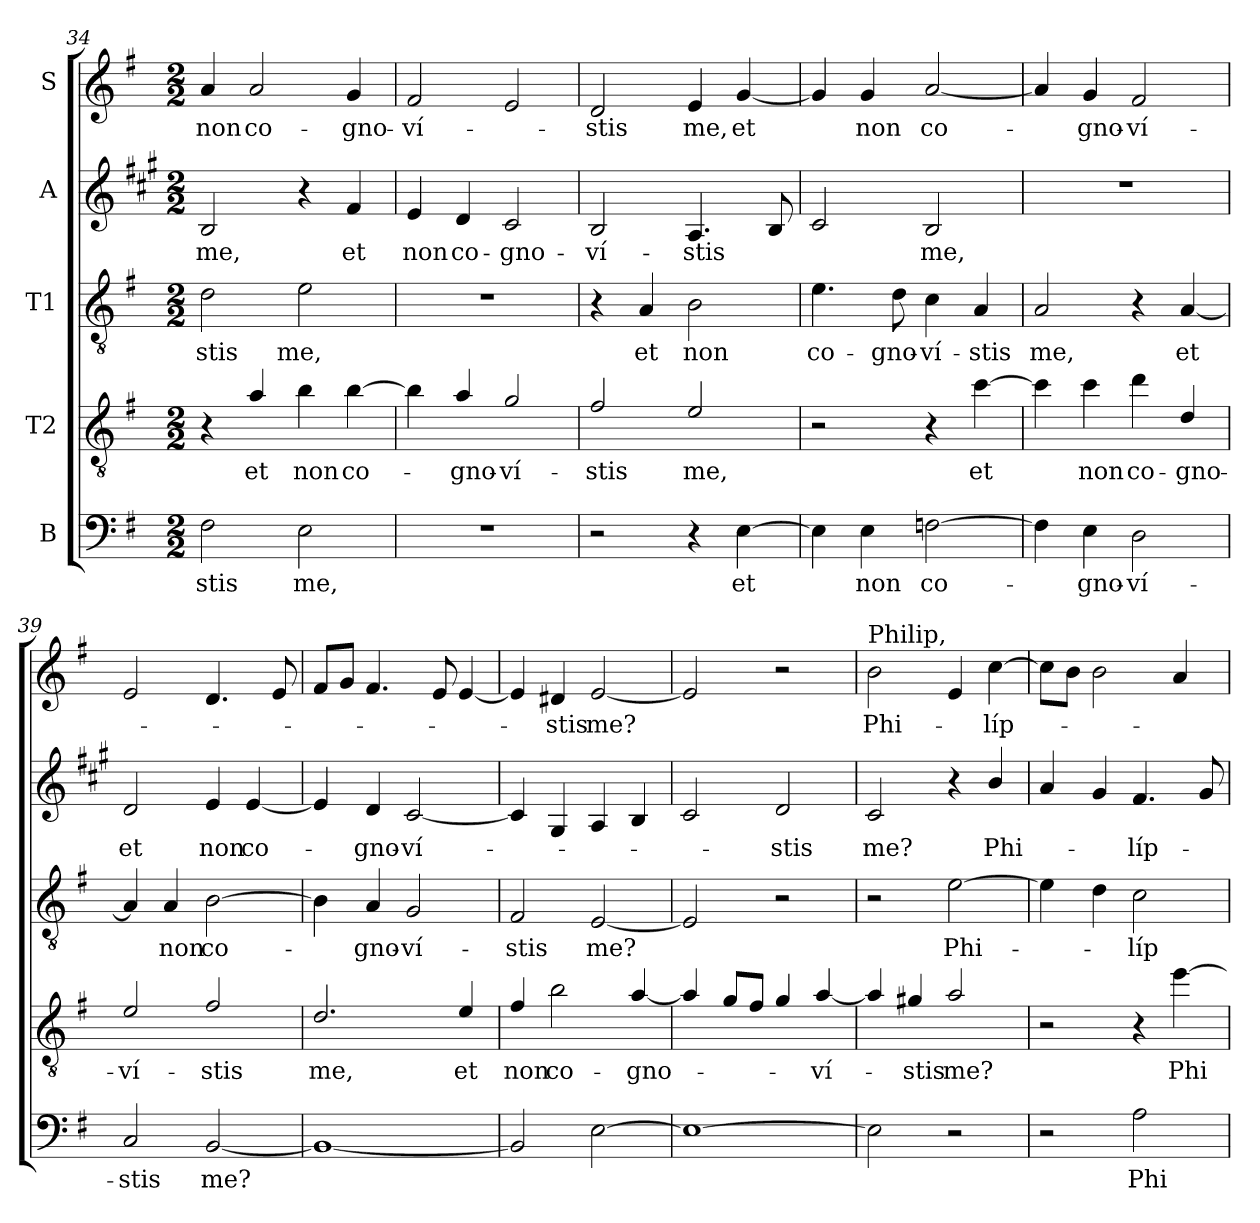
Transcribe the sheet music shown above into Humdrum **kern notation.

**kern	**text	**kern	**text	**kern	**text	**kern	**text	**kern	**text
*part5	*part5	*part4	*part4	*part3	*part3	*part2	*part2	*part1	*part1
*staff5	*staff5	*staff4	*staff4	*staff3	*staff3	*staff2	*staff2	*staff1	*staff1
*I"B	*	*I"T2	*	*I"T1	*	*I"A	*	*I"S	*
*clefF4	*	*clefGv2	*	*clefGv2	*	*clefG2	*	*clefG2	*
*	*	*ITrd8c14	*	*	*	*ITrd1c2	*	*	*
*k[f#]	*	*k[f#]	*	*k[f#]	*	*k[f#]	*	*k[f#]	*
*G:	*	*G:	*	*G:	*	*G:	*	*G:	*
*M2/2	*	*M2/2	*	*M2/2	*	*M2/2	*	*M2/2	*
=34	=34	=34	=34	=34	=34	=34	=34	=34	=34
!	!LO:LY:b	!	!	!	!LO:LY:b	!	!LO:LY:b	!	!LO:LY:b
2F#\	-stis	4r	.	2d\	-stis	2A/	me,	4a/	non
!	!	!	!LO:LY:b	!	!	!	!	!	!LO:LY:b
.	.	4A/	et	.	.	.	.	2a/	co-
!	!LO:LY:b	!	!LO:LY:b	!	!LO:LY:b	!	!	!	!
2E\	me,	4B\	non	2e\	me,	4r	.	.	.
!	!	!	!LO:LY:b	!	!	!	!LO:LY:b	!	!LO:LY:b
.	.	[4B\	co-	.	.	4e/	et	4g/	-gno-
=35	=35	=35	=35	=35	=35	=35	=35	=35	=35
!	!	!	!	!	!	!	!LO:LY:b	!	!LO:LY:b
1r	.	4B\]	.	1r	.	4d/	non	2f#/	-ví-
!	!	!	!LO:LY:b	!	!	!	!LO:LY:b	!	!
.	.	4A/	-gno-	.	.	4c/	co-	.	.
!	!	!	!LO:LY:b	!	!	!	!LO:LY:b	!	!
.	.	2G/	-ví-	.	.	2B/	-gno-	2e/	.
!!LO:LB:g=z
=36	=36	=36	=36	=36	=36	=36	=36	=36	=36
!	!	!	!LO:LY:b	!	!	!	!LO:LY:b	!	!LO:LY:b
2r	.	2F#/	-stis	4r	.	2A/	-ví-	2d/	-stis
!	!	!	!	!	!LO:LY:b	!	!	!	!
.	.	.	.	4A/	et	.	.	.	.
!	!	!	!LO:LY:b	!	!LO:LY:b	!	!LO:LY:b	!	!LO:LY:b
4r	.	2E/	me,	2B\	non	4.G/	-stis	4e/	me,
!	!LO:LY:b	!	!	!	!	!	!	!	!LO:LY:b
[4E\	et	.	.	.	.	.	.	[4g/	et
.	.	.	.	.	.	8A/	.	.	.
=37	=37	=37	=37	=37	=37	=37	=37	=37	=37
!	!	!	!	!	!LO:LY:b	!	!	!	!
4E\]	.	2r	.	4.e\	co-	2B/	.	4g/]	.
!	!LO:LY:b	!	!	!	!	!	!	!	!LO:LY:b
4E\	non	.	.	.	.	.	.	4g/	non
!	!	!	!	!	!LO:LY:b	!	!	!	!
.	.	.	.	8d\	-gno-	.	.	.	.
!	!LO:LY:b	!	!	!	!LO:LY:b	!	!LO:LY:b	!	!LO:LY:b
[2F\	co-	4r	.	4c\	-ví-	2A/	me,	[2a/	co-
!	!	!	!LO:LY:b	!	!LO:LY:b	!	!	!	!
.	.	[4c\	et	4A/	-stis	.	.	.	.
=38	=38	=38	=38	=38	=38	=38	=38	=38	=38
!	!	!	!	!	!LO:LY:b	!	!	!	!
4F\]	.	4c\]	.	2A/	me,	1r	.	4a/]	.
!	!LO:LY:b	!	!LO:LY:b	!	!	!	!	!	!LO:LY:b
4E\	-gno-	4c\	non	.	.	.	.	4g/	-gno-
!	!LO:LY:b	!	!LO:LY:b	!	!	!	!	!	!LO:LY:b
2D\	-ví-	4d\	co-	4r	.	.	.	2f#/	-ví-
!	!	!	!LO:LY:b	!	!LO:LY:b	!	!	!	!
.	.	4D/	-gno-	[4A/	et	.	.	.	.
=39	=39	=39	=39	=39	=39	=39	=39	=39	=39
!	!LO:LY:b	!	!LO:LY:b	!	!	!	!LO:LY:b	!	!
2C/	-stis	2E/	-ví-	4A/]	.	2c/	et	2e/	.
!	!	!	!	!	!LO:LY:b	!	!	!	!
.	.	.	.	4A/	non	.	.	.	.
!	!LO:LY:b	!	!LO:LY:b	!	!LO:LY:b	!	!LO:LY:b	!	!
[2BB/	me?	2F#/	-stis	[2B\	co-	4d/	non	4.d/	.
!	!	!	!	!	!	!	!LO:LY:b	!	!
.	.	.	.	.	.	[4d/	co-	.	.
.	.	.	.	.	.	.	.	8e/	.
=40	=40	=40	=40	=40	=40	=40	=40	=40	=40
!	!	!	!LO:LY:b	!	!	!	!	!	!
1BB_	.	2.D/	me,	4B\]	.	4d/]	.	8f#/L	.
.	.	.	.	.	.	.	.	8g/J	.
!	!	!	!	!	!LO:LY:b	!	!LO:LY:b	!	!
.	.	.	.	4A/	-gno-	4c/	-gno-	4.f#/	.
!	!	!	!	!	!LO:LY:b	!	!LO:LY:b	!	!
.	.	.	.	2G/	-ví-	[2B/	-ví-	.	.
.	.	.	.	.	.	.	.	8e/	.
!	!	!	!LO:LY:b	!	!	!	!	!	!
.	.	4E/	et	.	.	.	.	[4e/	.
!!LO:PB:g=z
=41	=41	=41	=41	=41	=41	=41	=41	=41	=41
!	!	!	!LO:LY:b	!	!LO:LY:b	!	!	!	!
2BB/]	.	4F#/	non	2F#/	-stis	4B/]	.	4e/]	.
!	!	!	!LO:LY:b	!	!	!	!	!	!LO:LY:b
.	.	2B\	co-	.	.	4F#/	.	4d#/	-stis
!	!	!	!	!	!LO:LY:b	!	!	!	!LO:LY:b
[2E\	.	.	.	[2E/	me?	4G/	.	[2e/	me?
!	!	!	!LO:LY:b	!	!	!	!	!	!
.	.	[4A/	-gno-	.	.	4A/	.	.	.
=42	=42	=42	=42	=42	=42	=42	=42	=42	=42
1E_	.	4A/]	.	2E/]	.	2B/	.	2e/]	.
.	.	8G/L	.	.	.	.	.	.	.
.	.	8F#/J	.	.	.	.	.	.	.
!	!	!	!	!	!	!	!LO:LY:b	!	!
.	.	4G/	.	2r	.	2c/	-stis	2r	.
!	!	!	!LO:LY:b	!	!	!	!	!	!
.	.	[4A/	-ví-	.	.	.	.	.	.
=43	=43	=43	=43	=43	=43	=43	=43	=43	=43
!	!	!	!	!	!	!	!	!LO:TX:a:t=Philip,	!
!	!	!	!	!	!	!	!LO:LY:b	!	!LO:LY:b
2E\]	.	4A/]	.	2r	.	2B/	me?	2b\	Phi-
!	!	!	!LO:LY:b	!	!	!	!	!	!
.	.	4G#/	-stis	.	.	.	.	.	.
!	!	!	!LO:LY:b	!	!LO:LY:b	!	!	!	!
2r	.	2A/	me?	[2e\	Phi-	4r	.	4e/	.
!	!	!	!	!	!	!	!LO:LY:b	!	!LO:LY:b
.	.	.	.	.	.	4a/	Phi-	[4cc\	-líp-
=44	=44	=44	=44	=44	=44	=44	=44	=44	=44
2r	.	2r	.	4e\]	.	4g/	.	8cc\L]	.
.	.	.	.	.	.	.	.	8b\J	.
.	.	.	.	4d\	.	4f#/	.	2b\	.
!	!LO:LY:b	!	!	!	!LO:LY:b	!	!LO:LY:b	!	!
2A\	Phi-	4r	.	2c\	-líp-	4.e/	-líp-	.	.
!	!	!	!LO:LY:b	!	!	!	!	!	!
.	.	[4e\	Phi-	.	.	.	.	4a/	.
.	.	.	.	.	.	8f#/	.	.	.
=	=	=	=	=	=	=	=	=	=
*-	*-	*-	*-	*-	*-	*-	*-	*-	*-
